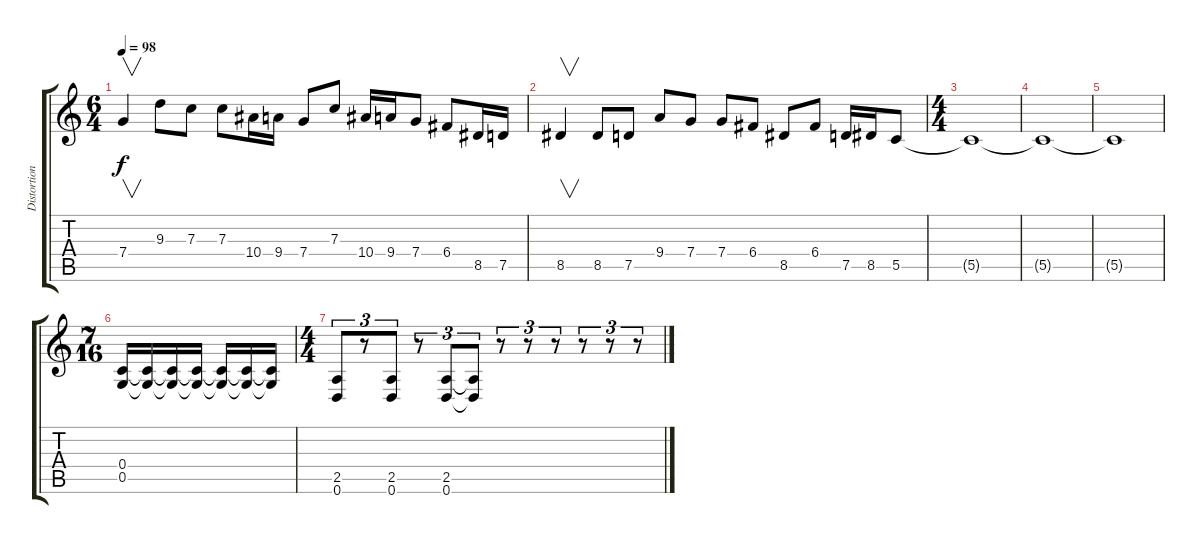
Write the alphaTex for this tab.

\track ("Distortion Guitar " "Distortion") {instrument distortionguitar}
\staff {score tabs}
\tuning (D4 A3 F3 C3 G2 D2) {hide}
\ts (6 4)
\tempo 98
\clef g2
\ks c
7.4.4{v dy f} 9.3.8 7.3.8 7.3.8 10.4.16 9.4.16 7.4.8 7.3.8 10.4.16 9.4.16 7.4.8 6.4.8 8.5.16 7.5.16 |
8.5.4{v} 8.5.8 7.5.8 9.4.8 7.4.8 7.4.8 6.4.8 8.5.8 6.4.8 7.5.16 8.5.16 5.5.8 |
\ts (4 4)
5.5{t}.1 |
5.5{t}.1 |
5.5{t}.1 |
\ts (7 16)
(0.4 0.5).16{volume 16} (0.4{t} 0.5{t}).16 (0.4{t} 0.5{t}).16 (0.4{t} 0.5{t}).16 (0.4{t} 0.5{t}).16 (0.4{t} 0.5{t}).16 (0.4{t} 0.5{t}).16 |
\ts (4 4)
(2.5 0.6).8{tu (3 2)} r.8{tu (3 2)} (2.5 0.6).8{tu (3 2)} r.8{tu (3 2)} (2.5 0.6).8{tu (3 2)} (2.5{t} 0.6{t}).8{tu (3 2)} r.8{tu (3 2)} r.8{tu (3 2)} r.8{tu (3 2)} r.8{tu (3 2)} r.8{tu (3 2)} r.8{tu (3 2)}
